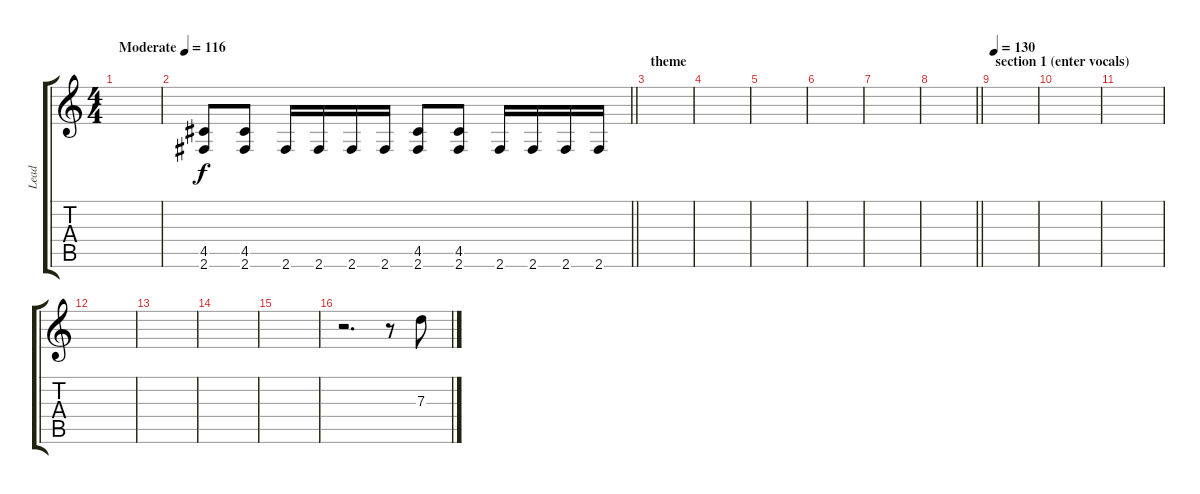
\track ("Lead" "Lead") {instrument distortionguitar}
\staff {score tabs}
\tuning (E4 B3 G3 D3 A2 E2) {hide}
\ts (4 4)
\tempo (116 "Moderate")
\clef g2
\ks c
|
\barLineRight lightlight
(4.5 2.6).8 (4.5 2.6).8 2.6.16 2.6.16 2.6.16 2.6.16 (4.5 2.6).8 (4.5 2.6).8 2.6.16 2.6.16 2.6.16 2.6.16 |
\section ("" "theme")
|
|
|
|
|
\barLineRight lightlight
|
\section ("" "section 1 (enter vocals)")
\tempo 130
|
|
|
|
|
|
|
r.2{d} r.8 7.3.8
